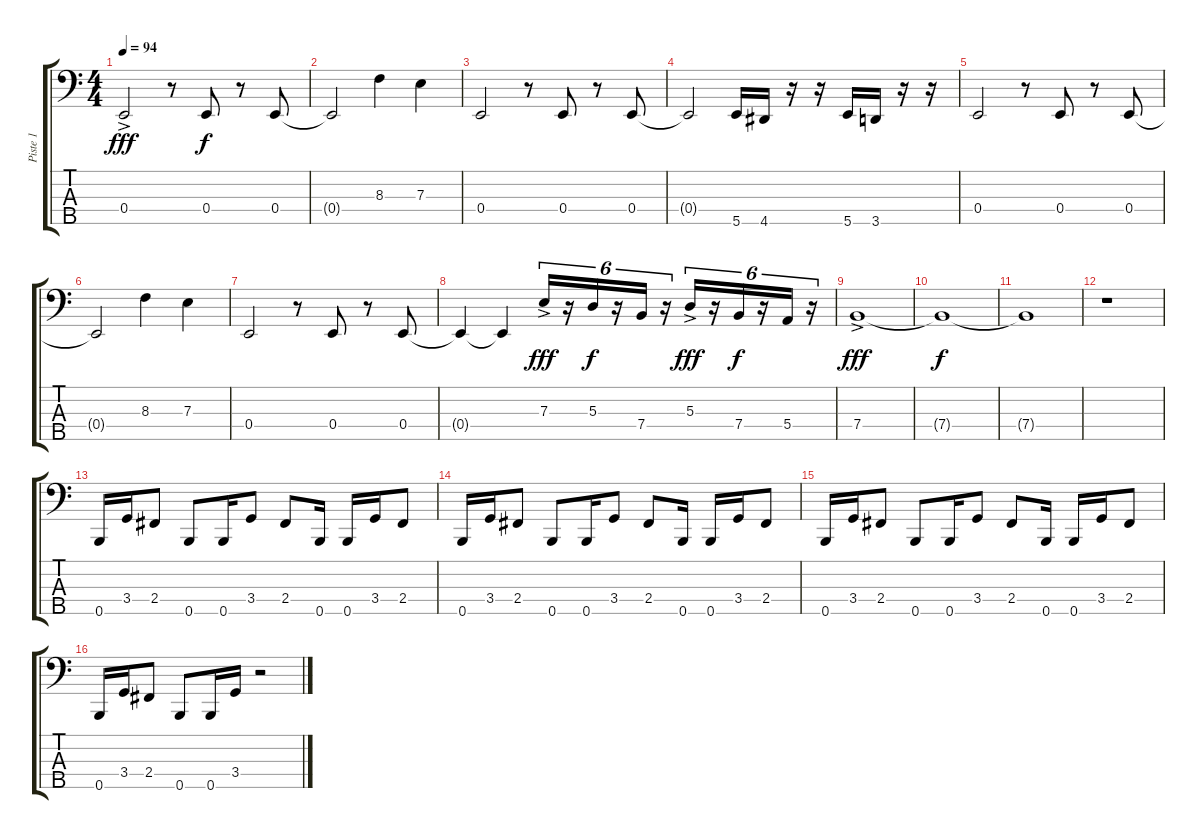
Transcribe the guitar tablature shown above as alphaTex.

\track ("Piste 1" "Piste 1") {instrument electricbassfinger}
\staff {score tabs}
\tuning (G2 D2 A1 E1 B0) {hide}
\ts (4 4)
\tempo 94
\clef f4
\ks c
0.4{ac}.2{dy fff} r.8 0.4.8{dy f} r.8 0.4.8 |
0.4{t}.2 8.3.4 7.3.4 |
0.4.2 r.8 0.4.8 r.8 0.4.8 |
0.4{t}.2 5.5.16 4.5.16 r.16 r.16 5.5.16 3.5.16 r.16 r.16 |
0.4.2 r.8 0.4.8 r.8 0.4.8 |
0.4{t}.2 8.3.4 7.3.4 |
0.4.2 r.8 0.4.8 r.8 0.4.8 |
0.4{t}.4 0.4{t}.4 7.3{ac}.16{tu (6 4) dy fff} r.16{tu (6 4)} 5.3.16{tu (6 4) dy f} r.16{tu (6 4)} 7.4.16{tu (6 4)} r.16{tu (6 4)} 5.3{ac}.16{tu (6 4) dy fff} r.16{tu (6 4)} 7.4.16{tu (6 4) dy f} r.16{tu (6 4)} 5.4.16{tu (6 4)} r.16{tu (6 4)} |
7.4{ac}.1{dy fff} |
7.4{t}.1{dy f} |
7.4{t}.1 |
r.1 |
0.5.16 3.4.16 2.4.8 0.5.8 0.5.16 3.4.8 2.4.8 0.5.16 0.5.16 3.4.16 2.4.8 |
0.5.16 3.4.16 2.4.8 0.5.8 0.5.16 3.4.8 2.4.8 0.5.16 0.5.16 3.4.16 2.4.8 |
0.5.16 3.4.16 2.4.8 0.5.8 0.5.16 3.4.8 2.4.8 0.5.16 0.5.16 3.4.16 2.4.8 |
0.5.16 3.4.16 2.4.8 0.5.8 0.5.16 3.4.16 r.2
